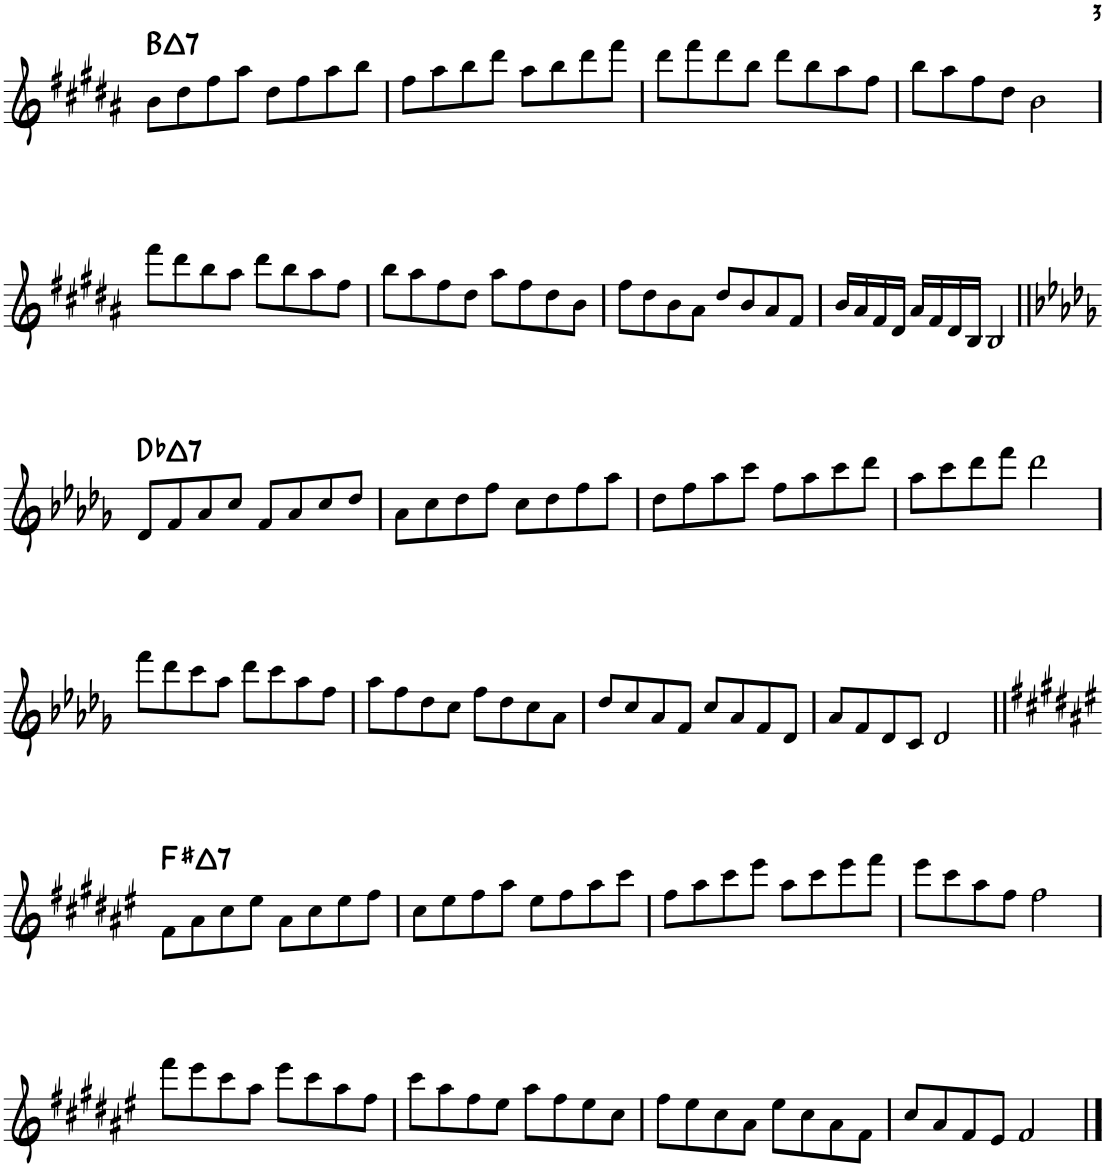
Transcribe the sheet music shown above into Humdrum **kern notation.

**kern	**harte
*part1	*part1
*staff1	*
*I"Tenor Saxophone	*
*I'T. Sax.	*
!!LO:PB:g=z
*clefG2	*
*Trd8c14	*
*k[f#c#g#d#a#]	*
*M4/4	*
=73	=73
!	!LO:H:kt=7
8b\L	B:maj7
8dd#\	.
8ff#\	.
8aa#\J	.
8dd#\L	.
8ff#\	.
8aa#\	.
8bb\J	.
=74	=74
8ff#\L	.
8aa#\	.
8bb\	.
8ddd#\J	.
8aa#\L	.
8bb\	.
8ddd#\	.
8fff#\J	.
=75	=75
8ddd#\L	.
8fff#\	.
8ddd#\	.
8bb\J	.
8ddd#\L	.
8bb\	.
8aa#\	.
8ff#\J	.
=76	=76
8bb\L	.
8aa#\	.
8ff#\	.
8dd#\J	.
2b\	.
!!LO:LB:g=z
=77	=77
8fff#\L	.
8ddd#\	.
8bb\	.
8aa#\J	.
8ddd#\L	.
8bb\	.
8aa#\	.
8ff#\J	.
=78	=78
8bb\L	.
8aa#\	.
8ff#\	.
8dd#\J	.
8aa#\L	.
8ff#\	.
8dd#\	.
8b\J	.
=79	=79
8ff#\L	.
8dd#\	.
8b\	.
8a#\J	.
8dd#/L	.
8b/	.
8a#/	.
8f#/J	.
=80	=80
16b/LL	.
16a#/	.
16f#/	.
16d#/JJ	.
16a#/LL	.
16f#/	.
16d#/	.
16B/JJ	.
2B/	.
!!LO:LB:g=z
=81||	=81||
*k[b-e-a-d-g-]	*
!	!LO:H:kt=7
8d-/L	Db:maj7
8f/	.
8a-/	.
8cc/J	.
8f/L	.
8a-/	.
8cc/	.
8dd-/J	.
=82	=82
8a-\L	.
8cc\	.
8dd-\	.
8ff\J	.
8cc\L	.
8dd-\	.
8ff\	.
8aa-\J	.
=83	=83
8dd-\L	.
8ff\	.
8aa-\	.
8ccc\J	.
8ff\L	.
8aa-\	.
8ccc\	.
8ddd-\J	.
=84	=84
8aa-\L	.
8ccc\	.
8ddd-\	.
8fff\J	.
2ddd-\	.
!!LO:LB:g=z
=85	=85
8fff\L	.
8ddd-\	.
8ccc\	.
8aa-\J	.
8ddd-\L	.
8ccc\	.
8aa-\	.
8ff\J	.
=86	=86
8aa-\L	.
8ff\	.
8dd-\	.
8cc\J	.
8ff\L	.
8dd-\	.
8cc\	.
8a-\J	.
=87	=87
8dd-/L	.
8cc/	.
8a-/	.
8f/J	.
8cc/L	.
8a-/	.
8f/	.
8d-/J	.
=88	=88
8a-/L	.
8f/	.
8d-/	.
8c/J	.
2d-/	.
!!LO:LB:g=z
=89||	=89||
*k[f#c#g#d#a#e#]	*
!	!LO:H:kt=7
8f#\L	F#:maj7
8a#\	.
8cc#\	.
8ee#\J	.
8a#\L	.
8cc#\	.
8ee#\	.
8ff#\J	.
=90	=90
8cc#\L	.
8ee#\	.
8ff#\	.
8aa#\J	.
8ee#\L	.
8ff#\	.
8aa#\	.
8ccc#\J	.
=91	=91
8ff#\L	.
8aa#\	.
8ccc#\	.
8eee#\J	.
8aa#\L	.
8ccc#\	.
8eee#\	.
8fff#\J	.
=92	=92
8eee#\L	.
8ccc#\	.
8aa#\	.
8ff#\J	.
2ff#\	.
!!LO:LB:g=z
=93	=93
8fff#\L	.
8eee#\	.
8ccc#\	.
8aa#\J	.
8eee#\L	.
8ccc#\	.
8aa#\	.
8ff#\J	.
=94	=94
8ccc#\L	.
8aa#\	.
8ff#\	.
8ee#\J	.
8aa#\L	.
8ff#\	.
8ee#\	.
8cc#\J	.
=95	=95
8ff#\L	.
8ee#\	.
8cc#\	.
8a#\J	.
8ee#\L	.
8cc#\	.
8a#\	.
8f#\J	.
=96	=96
8cc#/L	.
8a#/	.
8f#/	.
8e#/J	.
2f#/	.
==	==
*-	*-
